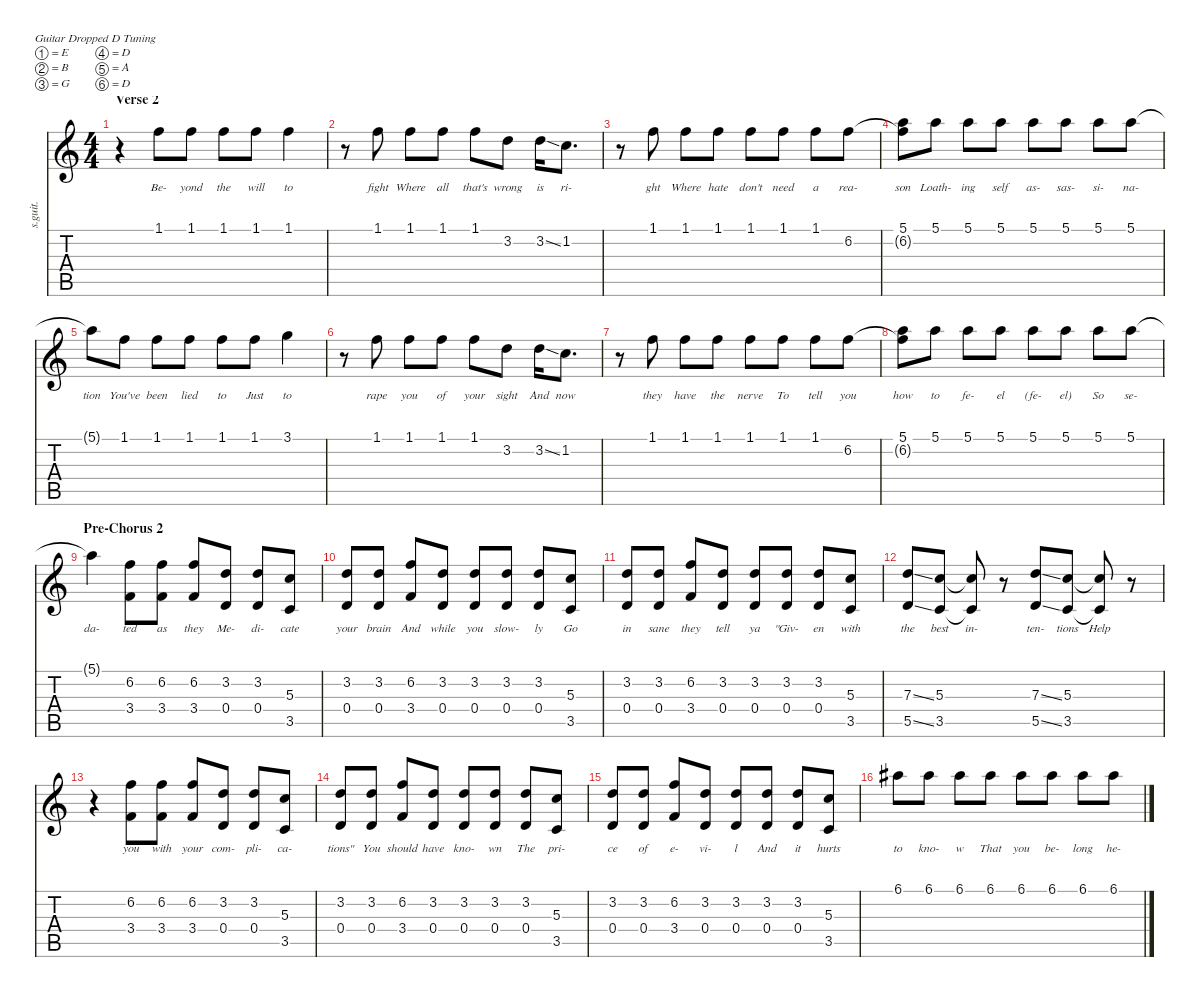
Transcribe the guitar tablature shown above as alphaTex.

\defaultSystemsLayout 4
\hideDynamics
\bracketExtendMode nobrackets
\track ("Vocals - M. Shadows" "s.guit.") {instrument clarinet}
\staff {score tabs}
\tuning (E4 B3 G3 D3 A2 D2)
\displaytranspose 12
\ts (4 4)
\section ("" "Verse 2")
\tempo (130 hide)
\clef g2
\ks c
r.4{dy f} 1.1.8{lyrics (0 "Be-") lyrics (1 "") lyrics (2 "") lyrics (3 "") lyrics (4 "")} 1.1.8{lyrics (0 "yond") lyrics (1 "") lyrics (2 "") lyrics (3 "") lyrics (4 "")} 1.1.8{lyrics (0 "the") lyrics (1 "") lyrics (2 "") lyrics (3 "") lyrics (4 "")} 1.1.8{lyrics (0 "will") lyrics (1 "") lyrics (2 "") lyrics (3 "") lyrics (4 "")} 1.1.4{lyrics (0 "to") lyrics (1 "") lyrics (2 "") lyrics (3 "") lyrics (4 "")} |
r.8 1.1.8{lyrics (0 "fight") lyrics (1 "") lyrics (2 "") lyrics (3 "") lyrics (4 "")} 1.1.8{lyrics (0 "Where") lyrics (1 "") lyrics (2 "") lyrics (3 "") lyrics (4 "")} 1.1.8{lyrics (0 "all") lyrics (1 "") lyrics (2 "") lyrics (3 "") lyrics (4 "")} 1.1.8{lyrics (0 "that's") lyrics (1 "") lyrics (2 "") lyrics (3 "") lyrics (4 "")} 3.2.8{lyrics (0 "wrong") lyrics (1 "") lyrics (2 "") lyrics (3 "") lyrics (4 "")} 3.2{ss}.16{lyrics (0 "is") lyrics (1 "") lyrics (2 "") lyrics (3 "") lyrics (4 "")} 1.2.8{d lyrics (0 "ri-") lyrics (1 "") lyrics (2 "") lyrics (3 "") lyrics (4 "")} |
r.8 1.1.8{lyrics (0 "ght") lyrics (1 "") lyrics (2 "") lyrics (3 "") lyrics (4 "")} 1.1.8{lyrics (0 "Where") lyrics (1 "") lyrics (2 "") lyrics (3 "") lyrics (4 "")} 1.1.8{lyrics (0 "hate") lyrics (1 "") lyrics (2 "") lyrics (3 "") lyrics (4 "")} 1.1.8{lyrics (0 "don't") lyrics (1 "") lyrics (2 "") lyrics (3 "") lyrics (4 "")} 1.1.8{lyrics (0 "need") lyrics (1 "") lyrics (2 "") lyrics (3 "") lyrics (4 "")} 1.1.8{lyrics (0 "a") lyrics (1 "") lyrics (2 "") lyrics (3 "") lyrics (4 "")} 6.2.8{lyrics (0 "rea-") lyrics (1 "") lyrics (2 "") lyrics (3 "") lyrics (4 "")} |
(5.1 6.2{t}).8{lyrics (0 "son") lyrics (1 "") lyrics (2 "") lyrics (3 "") lyrics (4 "")} 5.1.8{lyrics (0 "Loath-") lyrics (1 "") lyrics (2 "") lyrics (3 "") lyrics (4 "")} 5.1.8{lyrics (0 "ing") lyrics (1 "") lyrics (2 "") lyrics (3 "") lyrics (4 "")} 5.1.8{lyrics (0 "self") lyrics (1 "") lyrics (2 "") lyrics (3 "") lyrics (4 "")} 5.1.8{lyrics (0 "as-") lyrics (1 "") lyrics (2 "") lyrics (3 "") lyrics (4 "")} 5.1.8{lyrics (0 "sas-") lyrics (1 "") lyrics (2 "") lyrics (3 "") lyrics (4 "")} 5.1.8{lyrics (0 "si-") lyrics (1 "") lyrics (2 "") lyrics (3 "") lyrics (4 "")} 5.1.8{lyrics (0 "na-") lyrics (1 "") lyrics (2 "") lyrics (3 "") lyrics (4 "")} |
5.1{t}.8{lyrics (0 "tion") lyrics (1 "") lyrics (2 "") lyrics (3 "") lyrics (4 "")} 1.1.8{lyrics (0 "You've") lyrics (1 "") lyrics (2 "") lyrics (3 "") lyrics (4 "")} 1.1.8{lyrics (0 "been") lyrics (1 "") lyrics (2 "") lyrics (3 "") lyrics (4 "")} 1.1.8{lyrics (0 "lied") lyrics (1 "") lyrics (2 "") lyrics (3 "") lyrics (4 "")} 1.1.8{lyrics (0 "to") lyrics (1 "") lyrics (2 "") lyrics (3 "") lyrics (4 "")} 1.1.8{lyrics (0 "Just") lyrics (1 "") lyrics (2 "") lyrics (3 "") lyrics (4 "")} 3.1.4{lyrics (0 "to") lyrics (1 "") lyrics (2 "") lyrics (3 "") lyrics (4 "")} |
r.8 1.1.8{lyrics (0 "rape") lyrics (1 "") lyrics (2 "") lyrics (3 "") lyrics (4 "")} 1.1.8{lyrics (0 "you") lyrics (1 "") lyrics (2 "") lyrics (3 "") lyrics (4 "")} 1.1.8{lyrics (0 "of") lyrics (1 "") lyrics (2 "") lyrics (3 "") lyrics (4 "")} 1.1.8{lyrics (0 "your") lyrics (1 "") lyrics (2 "") lyrics (3 "") lyrics (4 "")} 3.2.8{lyrics (0 "sight") lyrics (1 "") lyrics (2 "") lyrics (3 "") lyrics (4 "")} 3.2{ss}.16{lyrics (0 "And") lyrics (1 "") lyrics (2 "") lyrics (3 "") lyrics (4 "")} 1.2.8{d lyrics (0 "now") lyrics (1 "") lyrics (2 "") lyrics (3 "") lyrics (4 "")} |
r.8 1.1.8{lyrics (0 "they") lyrics (1 "") lyrics (2 "") lyrics (3 "") lyrics (4 "")} 1.1.8{lyrics (0 "have") lyrics (1 "") lyrics (2 "") lyrics (3 "") lyrics (4 "")} 1.1.8{lyrics (0 "the") lyrics (1 "") lyrics (2 "") lyrics (3 "") lyrics (4 "")} 1.1.8{lyrics (0 "nerve") lyrics (1 "") lyrics (2 "") lyrics (3 "") lyrics (4 "")} 1.1.8{lyrics (0 "To") lyrics (1 "") lyrics (2 "") lyrics (3 "") lyrics (4 "")} 1.1.8{lyrics (0 "tell") lyrics (1 "") lyrics (2 "") lyrics (3 "") lyrics (4 "")} 6.2.8{lyrics (0 "you") lyrics (1 "") lyrics (2 "") lyrics (3 "") lyrics (4 "")} |
(5.1 6.2{t}).8{lyrics (0 "how") lyrics (1 "") lyrics (2 "") lyrics (3 "") lyrics (4 "")} 5.1.8{lyrics (0 "to") lyrics (1 "") lyrics (2 "") lyrics (3 "") lyrics (4 "")} 5.1.8{lyrics (0 "fe-") lyrics (1 "") lyrics (2 "") lyrics (3 "") lyrics (4 "")} 5.1.8{lyrics (0 "el") lyrics (1 "") lyrics (2 "") lyrics (3 "") lyrics (4 "")} 5.1.8{lyrics (0 "(fe-") lyrics (1 "") lyrics (2 "") lyrics (3 "") lyrics (4 "")} 5.1.8{lyrics (0 "el)") lyrics (1 "") lyrics (2 "") lyrics (3 "") lyrics (4 "")} 5.1.8{lyrics (0 "So") lyrics (1 "") lyrics (2 "") lyrics (3 "") lyrics (4 "")} 5.1.8{lyrics (0 "se-") lyrics (1 "") lyrics (2 "") lyrics (3 "") lyrics (4 "")} |
\section ("" "Pre-Chorus 2")
5.1{t}.4{lyrics (0 "da-") lyrics (1 "") lyrics (2 "") lyrics (3 "") lyrics (4 "")} (6.2 3.4).8{lyrics (0 "ted") lyrics (1 "") lyrics (2 "") lyrics (3 "") lyrics (4 "")} (6.2 3.4).8{lyrics (0 "as") lyrics (1 "") lyrics (2 "") lyrics (3 "") lyrics (4 "")} (6.2 3.4).8{lyrics (0 "they") lyrics (1 "") lyrics (2 "") lyrics (3 "") lyrics (4 "")} (3.2 0.4).8{lyrics (0 "Me-") lyrics (1 "") lyrics (2 "") lyrics (3 "") lyrics (4 "")} (3.2 0.4).8{lyrics (0 "di-") lyrics (1 "") lyrics (2 "") lyrics (3 "") lyrics (4 "")} (5.3 3.5).8{lyrics (0 "cate") lyrics (1 "") lyrics (2 "") lyrics (3 "") lyrics (4 "")} |
(3.2 0.4).8{lyrics (0 "your") lyrics (1 "") lyrics (2 "") lyrics (3 "") lyrics (4 "")} (3.2 0.4).8{lyrics (0 "brain") lyrics (1 "") lyrics (2 "") lyrics (3 "") lyrics (4 "")} (6.2 3.4).8{lyrics (0 "And") lyrics (1 "") lyrics (2 "") lyrics (3 "") lyrics (4 "")} (3.2 0.4).8{lyrics (0 "while") lyrics (1 "") lyrics (2 "") lyrics (3 "") lyrics (4 "")} (3.2 0.4).8{lyrics (0 "you") lyrics (1 "") lyrics (2 "") lyrics (3 "") lyrics (4 "")} (3.2 0.4).8{lyrics (0 "slow-") lyrics (1 "") lyrics (2 "") lyrics (3 "") lyrics (4 "")} (3.2 0.4).8{lyrics (0 "ly") lyrics (1 "") lyrics (2 "") lyrics (3 "") lyrics (4 "")} (5.3 3.5).8{lyrics (0 "Go") lyrics (1 "") lyrics (2 "") lyrics (3 "") lyrics (4 "")} |
(3.2 0.4).8{lyrics (0 "in") lyrics (1 "") lyrics (2 "") lyrics (3 "") lyrics (4 "")} (3.2 0.4).8{lyrics (0 "sane") lyrics (1 "") lyrics (2 "") lyrics (3 "") lyrics (4 "")} (6.2 3.4).8{lyrics (0 "they") lyrics (1 "") lyrics (2 "") lyrics (3 "") lyrics (4 "")} (3.2 0.4).8{lyrics (0 "tell") lyrics (1 "") lyrics (2 "") lyrics (3 "") lyrics (4 "")} (3.2 0.4).8{lyrics (0 "ya") lyrics (1 "") lyrics (2 "") lyrics (3 "") lyrics (4 "")} (3.2 0.4).8{lyrics (0 "\"Giv-") lyrics (1 "") lyrics (2 "") lyrics (3 "") lyrics (4 "")} (3.2 0.4).8{lyrics (0 "en") lyrics (1 "") lyrics (2 "") lyrics (3 "") lyrics (4 "")} (5.3 3.5).8{lyrics (0 "with") lyrics (1 "") lyrics (2 "") lyrics (3 "") lyrics (4 "")} |
(7.3{ss} 5.5{ss}).8{lyrics (0 "the") lyrics (1 "") lyrics (2 "") lyrics (3 "") lyrics (4 "")} (5.3 3.5).8{lyrics (0 "best") lyrics (1 "") lyrics (2 "") lyrics (3 "") lyrics (4 "")} (5.3{t} 3.5{t}).8{lyrics (0 "in-") lyrics (1 "") lyrics (2 "") lyrics (3 "") lyrics (4 "")} r.8 (7.3{ss} 5.5{ss}).8{lyrics (0 "ten-") lyrics (1 "") lyrics (2 "") lyrics (3 "") lyrics (4 "") dy mp} (5.3 3.5).8{lyrics (0 "tions") lyrics (1 "") lyrics (2 "") lyrics (3 "") lyrics (4 "")} (5.3{t} 3.5{t}).8{lyrics (0 "Help") lyrics (1 "") lyrics (2 "") lyrics (3 "") lyrics (4 "")} r.8 |
r.4 (6.2 3.4).8{lyrics (0 "you") lyrics (1 "") lyrics (2 "") lyrics (3 "") lyrics (4 "") dy f} (6.2 3.4).8{lyrics (0 "with") lyrics (1 "") lyrics (2 "") lyrics (3 "") lyrics (4 "")} (6.2 3.4).8{lyrics (0 "your") lyrics (1 "") lyrics (2 "") lyrics (3 "") lyrics (4 "")} (3.2 0.4).8{lyrics (0 "com-") lyrics (1 "") lyrics (2 "") lyrics (3 "") lyrics (4 "")} (3.2 0.4).8{lyrics (0 "pli-") lyrics (1 "") lyrics (2 "") lyrics (3 "") lyrics (4 "")} (5.3 3.5).8{lyrics (0 "ca-") lyrics (1 "") lyrics (2 "") lyrics (3 "") lyrics (4 "")} |
(3.2 0.4).8{lyrics (0 "tions\"") lyrics (1 "") lyrics (2 "") lyrics (3 "") lyrics (4 "")} (3.2 0.4).8{lyrics (0 "You") lyrics (1 "") lyrics (2 "") lyrics (3 "") lyrics (4 "")} (6.2 3.4).8{lyrics (0 "should") lyrics (1 "") lyrics (2 "") lyrics (3 "") lyrics (4 "")} (3.2 0.4).8{lyrics (0 "have") lyrics (1 "") lyrics (2 "") lyrics (3 "") lyrics (4 "")} (3.2 0.4).8{lyrics (0 "kno-") lyrics (1 "") lyrics (2 "") lyrics (3 "") lyrics (4 "")} (3.2 0.4).8{lyrics (0 "wn") lyrics (1 "") lyrics (2 "") lyrics (3 "") lyrics (4 "")} (3.2 0.4).8{lyrics (0 "The") lyrics (1 "") lyrics (2 "") lyrics (3 "") lyrics (4 "")} (5.3 3.5).8{lyrics (0 "pri-") lyrics (1 "") lyrics (2 "") lyrics (3 "") lyrics (4 "")} |
(3.2 0.4).8{lyrics (0 "ce") lyrics (1 "") lyrics (2 "") lyrics (3 "") lyrics (4 "")} (3.2 0.4).8{lyrics (0 "of") lyrics (1 "") lyrics (2 "") lyrics (3 "") lyrics (4 "")} (6.2 3.4).8{lyrics (0 "e-") lyrics (1 "") lyrics (2 "") lyrics (3 "") lyrics (4 "")} (3.2 0.4).8{lyrics (0 "vi-") lyrics (1 "") lyrics (2 "") lyrics (3 "") lyrics (4 "")} (3.2 0.4).8{lyrics (0 "l") lyrics (1 "") lyrics (2 "") lyrics (3 "") lyrics (4 "")} (3.2 0.4).8{lyrics (0 "And") lyrics (1 "") lyrics (2 "") lyrics (3 "") lyrics (4 "")} (3.2 0.4).8{lyrics (0 "it") lyrics (1 "") lyrics (2 "") lyrics (3 "") lyrics (4 "")} (5.3 3.5).8{lyrics (0 "hurts") lyrics (1 "") lyrics (2 "") lyrics (3 "") lyrics (4 "")} |
6.1{acc #}.8{lyrics (0 "to") lyrics (1 "") lyrics (2 "") lyrics (3 "") lyrics (4 "")} 6.1{acc #}.8{lyrics (0 "kno-") lyrics (1 "") lyrics (2 "") lyrics (3 "") lyrics (4 "")} 6.1{acc #}.8{lyrics (0 "w") lyrics (1 "") lyrics (2 "") lyrics (3 "") lyrics (4 "")} 6.1{acc #}.8{lyrics (0 "That") lyrics (1 "") lyrics (2 "") lyrics (3 "") lyrics (4 "")} 6.1{acc #}.8{lyrics (0 "you") lyrics (1 "") lyrics (2 "") lyrics (3 "") lyrics (4 "")} 6.1{acc #}.8{lyrics (0 "be-") lyrics (1 "") lyrics (2 "") lyrics (3 "") lyrics (4 "")} 6.1{acc #}.8{lyrics (0 "long") lyrics (1 "") lyrics (2 "") lyrics (3 "") lyrics (4 "")} 6.1{acc #}.8{lyrics (0 "he-") lyrics (1 "") lyrics (2 "") lyrics (3 "") lyrics (4 "")}
